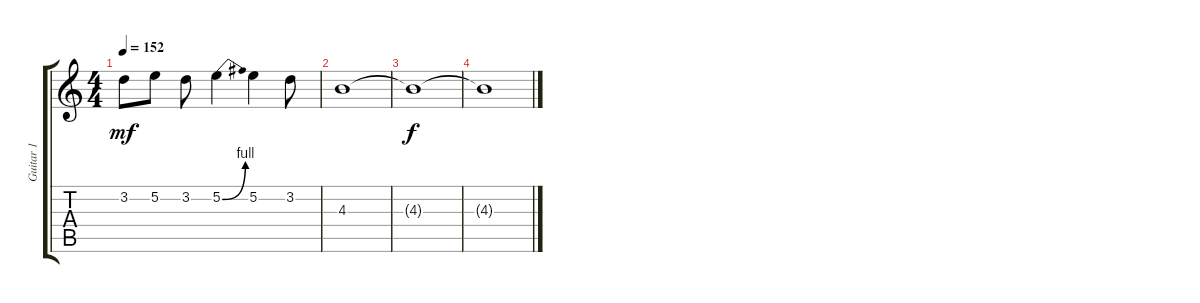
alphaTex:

\track ("Guitar 1" "Guitar 1") {instrument overdrivenguitar}
\staff {score tabs}
\tuning (E4 B3 G3 D3 A2 E2) {hide}
\ts (4 4)
\tempo 152
\clef g2
\ks c
3.2.8{dy mf} 5.2.8 3.2.8 5.2{be (bend 0 0 60 4)}.4 5.2.4 3.2.8 |
4.3.1 |
4.3{t}.1{dy f} |
4.3{t}.1
